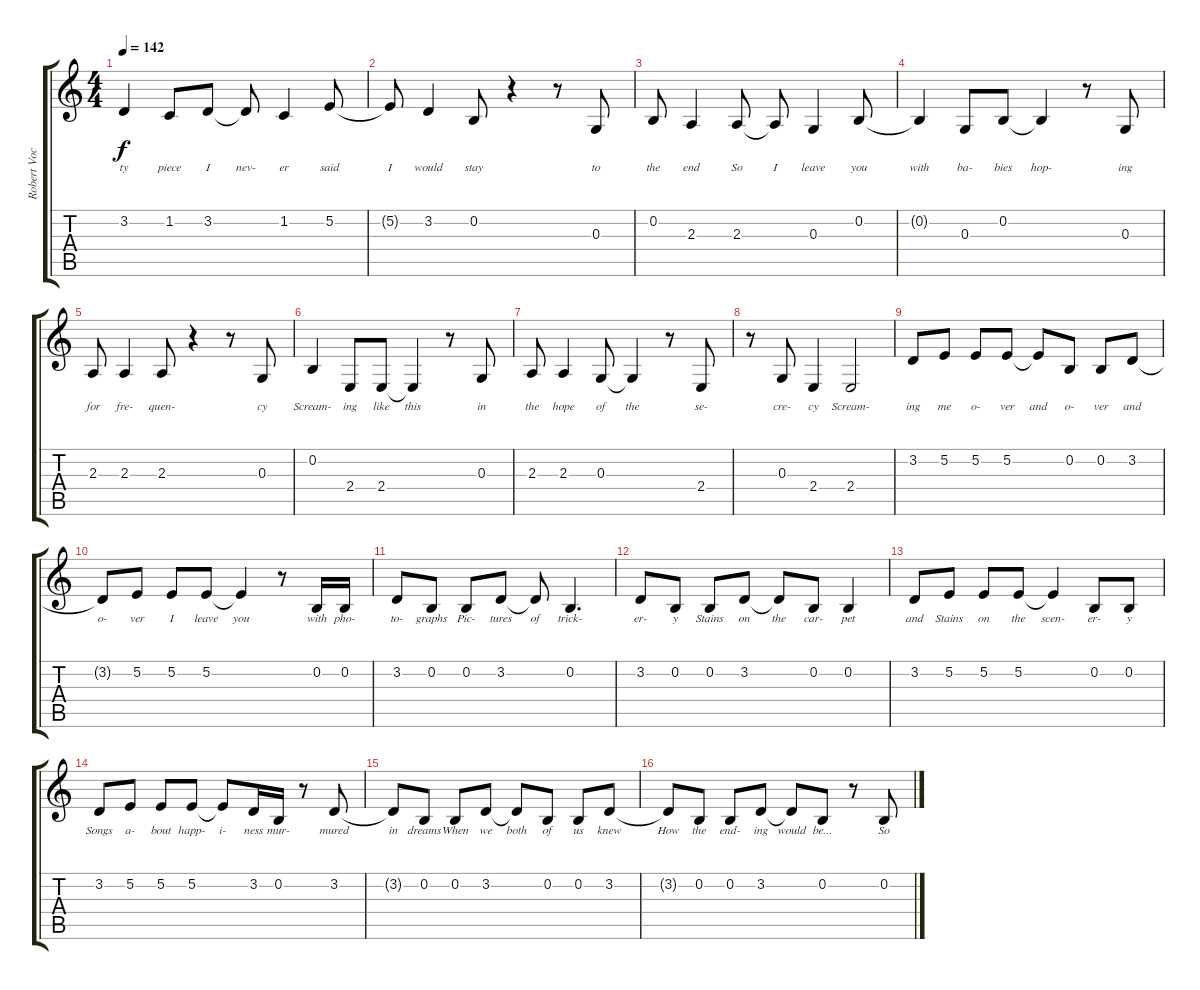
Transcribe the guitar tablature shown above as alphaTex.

\track ("Robert Vocal" "Robert Voc") {instrument lead6voice}
\staff {score tabs}
\tuning (E4 B3 G3 D3 A2 E2) {hide}
\ts (4 4)
\tempo 142
\clef g2
\ks c
3.2.4{lyrics (0 "ty") lyrics (1 "") lyrics (2 "") lyrics (3 "") lyrics (4 "") dy f} 1.2.8{lyrics (0 "piece") lyrics (1 "") lyrics (2 "") lyrics (3 "") lyrics (4 "")} 3.2.8{lyrics (0 "I") lyrics (1 "") lyrics (2 "") lyrics (3 "") lyrics (4 "")} 3.2{t}.8{lyrics (0 "nev-") lyrics (1 "") lyrics (2 "") lyrics (3 "") lyrics (4 "")} 1.2.4{lyrics (0 "er") lyrics (1 "") lyrics (2 "") lyrics (3 "") lyrics (4 "")} 5.2.8{lyrics (0 "said") lyrics (1 "") lyrics (2 "") lyrics (3 "") lyrics (4 "")} |
5.2{t}.8{lyrics (0 "I") lyrics (1 "") lyrics (2 "") lyrics (3 "") lyrics (4 "")} 3.2.4{lyrics (0 "would") lyrics (1 "") lyrics (2 "") lyrics (3 "") lyrics (4 "")} 0.2.8{lyrics (0 "stay") lyrics (1 "") lyrics (2 "") lyrics (3 "") lyrics (4 "")} r.4 r.8 0.3.8{lyrics (0 "to") lyrics (1 "") lyrics (2 "") lyrics (3 "") lyrics (4 "")} |
0.2.8{lyrics (0 "the") lyrics (1 "") lyrics (2 "") lyrics (3 "") lyrics (4 "")} 2.3.4{lyrics (0 "end") lyrics (1 "") lyrics (2 "") lyrics (3 "") lyrics (4 "")} 2.3.8{lyrics (0 "So") lyrics (1 "") lyrics (2 "") lyrics (3 "") lyrics (4 "")} 2.3{t}.8{lyrics (0 "I") lyrics (1 "") lyrics (2 "") lyrics (3 "") lyrics (4 "")} 0.3.4{lyrics (0 "leave") lyrics (1 "") lyrics (2 "") lyrics (3 "") lyrics (4 "")} 0.2.8{lyrics (0 "you") lyrics (1 "") lyrics (2 "") lyrics (3 "") lyrics (4 "")} |
0.2{t}.4{lyrics (0 "with") lyrics (1 "") lyrics (2 "") lyrics (3 "") lyrics (4 "")} 0.3.8{lyrics (0 "ba-") lyrics (1 "") lyrics (2 "") lyrics (3 "") lyrics (4 "")} 0.2.8{lyrics (0 "bies") lyrics (1 "") lyrics (2 "") lyrics (3 "") lyrics (4 "")} 0.2{t}.4{lyrics (0 "hop-") lyrics (1 "") lyrics (2 "") lyrics (3 "") lyrics (4 "")} r.8 0.3.8{lyrics (0 "ing") lyrics (1 "") lyrics (2 "") lyrics (3 "") lyrics (4 "")} |
2.3.8{lyrics (0 "for") lyrics (1 "") lyrics (2 "") lyrics (3 "") lyrics (4 "")} 2.3.4{lyrics (0 "fre-") lyrics (1 "") lyrics (2 "") lyrics (3 "") lyrics (4 "")} 2.3.8{lyrics (0 "quen-") lyrics (1 "") lyrics (2 "") lyrics (3 "") lyrics (4 "")} r.4 r.8 0.3.8{lyrics (0 "cy") lyrics (1 "") lyrics (2 "") lyrics (3 "") lyrics (4 "")} |
0.2.4{lyrics (0 "Scream-") lyrics (1 "") lyrics (2 "") lyrics (3 "") lyrics (4 "")} 2.4.8{lyrics (0 "ing") lyrics (1 "") lyrics (2 "") lyrics (3 "") lyrics (4 "")} 2.4.8{lyrics (0 "like") lyrics (1 "") lyrics (2 "") lyrics (3 "") lyrics (4 "")} 2.4{t}.4{lyrics (0 "this") lyrics (1 "") lyrics (2 "") lyrics (3 "") lyrics (4 "")} r.8 0.3.8{lyrics (0 "in") lyrics (1 "") lyrics (2 "") lyrics (3 "") lyrics (4 "")} |
2.3.8{lyrics (0 "the") lyrics (1 "") lyrics (2 "") lyrics (3 "") lyrics (4 "")} 2.3.4{lyrics (0 "hope") lyrics (1 "") lyrics (2 "") lyrics (3 "") lyrics (4 "")} 0.3.8{lyrics (0 "of") lyrics (1 "") lyrics (2 "") lyrics (3 "") lyrics (4 "")} 0.3{t}.4{lyrics (0 "the") lyrics (1 "") lyrics (2 "") lyrics (3 "") lyrics (4 "")} r.8 2.4.8{lyrics (0 "se-") lyrics (1 "") lyrics (2 "") lyrics (3 "") lyrics (4 "")} |
r.8 0.3.8{lyrics (0 "cre-") lyrics (1 "") lyrics (2 "") lyrics (3 "") lyrics (4 "")} 2.4.4{lyrics (0 "cy") lyrics (1 "") lyrics (2 "") lyrics (3 "") lyrics (4 "")} 2.4.2{lyrics (0 "Scream-") lyrics (1 "") lyrics (2 "") lyrics (3 "") lyrics (4 "")} |
3.2.8{lyrics (0 "ing") lyrics (1 "") lyrics (2 "") lyrics (3 "") lyrics (4 "")} 5.2.8{lyrics (0 "me") lyrics (1 "") lyrics (2 "") lyrics (3 "") lyrics (4 "")} 5.2.8{lyrics (0 "o-") lyrics (1 "") lyrics (2 "") lyrics (3 "") lyrics (4 "")} 5.2.8{lyrics (0 "ver") lyrics (1 "") lyrics (2 "") lyrics (3 "") lyrics (4 "")} 5.2{t}.8{lyrics (0 "and") lyrics (1 "") lyrics (2 "") lyrics (3 "") lyrics (4 "")} 0.2.8{lyrics (0 "o-") lyrics (1 "") lyrics (2 "") lyrics (3 "") lyrics (4 "")} 0.2.8{lyrics (0 "ver") lyrics (1 "") lyrics (2 "") lyrics (3 "") lyrics (4 "")} 3.2.8{lyrics (0 "and") lyrics (1 "") lyrics (2 "") lyrics (3 "") lyrics (4 "")} |
3.2{t}.8{lyrics (0 "o-") lyrics (1 "") lyrics (2 "") lyrics (3 "") lyrics (4 "")} 5.2.8{lyrics (0 "ver") lyrics (1 "") lyrics (2 "") lyrics (3 "") lyrics (4 "")} 5.2.8{lyrics (0 "I") lyrics (1 "") lyrics (2 "") lyrics (3 "") lyrics (4 "")} 5.2.8{lyrics (0 "leave") lyrics (1 "") lyrics (2 "") lyrics (3 "") lyrics (4 "")} 5.2{t}.4{lyrics (0 "you") lyrics (1 "") lyrics (2 "") lyrics (3 "") lyrics (4 "")} r.8 0.2.16{lyrics (0 "with") lyrics (1 "") lyrics (2 "") lyrics (3 "") lyrics (4 "")} 0.2.16{lyrics (0 "pho-") lyrics (1 "") lyrics (2 "") lyrics (3 "") lyrics (4 "")} |
3.2.8{lyrics (0 "to-") lyrics (1 "") lyrics (2 "") lyrics (3 "") lyrics (4 "")} 0.2.8{lyrics (0 "graphs") lyrics (1 "") lyrics (2 "") lyrics (3 "") lyrics (4 "")} 0.2.8{lyrics (0 "Pic-") lyrics (1 "") lyrics (2 "") lyrics (3 "") lyrics (4 "")} 3.2.8{lyrics (0 "tures") lyrics (1 "") lyrics (2 "") lyrics (3 "") lyrics (4 "")} 3.2{t}.8{lyrics (0 "of") lyrics (1 "") lyrics (2 "") lyrics (3 "") lyrics (4 "")} 0.2.4{d lyrics (0 "trick-") lyrics (1 "") lyrics (2 "") lyrics (3 "") lyrics (4 "")} |
3.2.8{lyrics (0 "er-") lyrics (1 "") lyrics (2 "") lyrics (3 "") lyrics (4 "")} 0.2.8{lyrics (0 "y") lyrics (1 "") lyrics (2 "") lyrics (3 "") lyrics (4 "")} 0.2.8{lyrics (0 "Stains") lyrics (1 "") lyrics (2 "") lyrics (3 "") lyrics (4 "")} 3.2.8{lyrics (0 "on") lyrics (1 "") lyrics (2 "") lyrics (3 "") lyrics (4 "")} 3.2{t}.8{lyrics (0 "the") lyrics (1 "") lyrics (2 "") lyrics (3 "") lyrics (4 "")} 0.2.8{lyrics (0 "car-") lyrics (1 "") lyrics (2 "") lyrics (3 "") lyrics (4 "")} 0.2.4{lyrics (0 "pet") lyrics (1 "") lyrics (2 "") lyrics (3 "") lyrics (4 "")} |
3.2.8{lyrics (0 "and") lyrics (1 "") lyrics (2 "") lyrics (3 "") lyrics (4 "")} 5.2.8{lyrics (0 "Stains") lyrics (1 "") lyrics (2 "") lyrics (3 "") lyrics (4 "")} 5.2.8{lyrics (0 "on") lyrics (1 "") lyrics (2 "") lyrics (3 "") lyrics (4 "")} 5.2.8{lyrics (0 "the") lyrics (1 "") lyrics (2 "") lyrics (3 "") lyrics (4 "")} 5.2{t}.4{lyrics (0 "scen-") lyrics (1 "") lyrics (2 "") lyrics (3 "") lyrics (4 "")} 0.2.8{lyrics (0 "er-") lyrics (1 "") lyrics (2 "") lyrics (3 "") lyrics (4 "")} 0.2.8{lyrics (0 "y") lyrics (1 "") lyrics (2 "") lyrics (3 "") lyrics (4 "")} |
3.2.8{lyrics (0 "Songs") lyrics (1 "") lyrics (2 "") lyrics (3 "") lyrics (4 "")} 5.2.8{lyrics (0 "a-") lyrics (1 "") lyrics (2 "") lyrics (3 "") lyrics (4 "")} 5.2.8{lyrics (0 "bout") lyrics (1 "") lyrics (2 "") lyrics (3 "") lyrics (4 "")} 5.2.8{lyrics (0 "happ-") lyrics (1 "") lyrics (2 "") lyrics (3 "") lyrics (4 "")} 5.2{t}.8{lyrics (0 "i-") lyrics (1 "") lyrics (2 "") lyrics (3 "") lyrics (4 "")} 3.2.16{lyrics (0 "ness") lyrics (1 "") lyrics (2 "") lyrics (3 "") lyrics (4 "")} 0.2.16{lyrics (0 "mur-") lyrics (1 "") lyrics (2 "") lyrics (3 "") lyrics (4 "")} r.8 3.2.8{lyrics (0 "mured") lyrics (1 "") lyrics (2 "") lyrics (3 "") lyrics (4 "")} |
3.2{t}.8{lyrics (0 "in") lyrics (1 "") lyrics (2 "") lyrics (3 "") lyrics (4 "")} 0.2.8{lyrics (0 "dreams") lyrics (1 "") lyrics (2 "") lyrics (3 "") lyrics (4 "")} 0.2.8{lyrics (0 "When") lyrics (1 "") lyrics (2 "") lyrics (3 "") lyrics (4 "")} 3.2.8{lyrics (0 "we") lyrics (1 "") lyrics (2 "") lyrics (3 "") lyrics (4 "")} 3.2{t}.8{lyrics (0 "both") lyrics (1 "") lyrics (2 "") lyrics (3 "") lyrics (4 "")} 0.2.8{lyrics (0 "of") lyrics (1 "") lyrics (2 "") lyrics (3 "") lyrics (4 "")} 0.2.8{lyrics (0 "us") lyrics (1 "") lyrics (2 "") lyrics (3 "") lyrics (4 "")} 3.2.8{lyrics (0 "knew") lyrics (1 "") lyrics (2 "") lyrics (3 "") lyrics (4 "")} |
3.2{t}.8{lyrics (0 "How") lyrics (1 "") lyrics (2 "") lyrics (3 "") lyrics (4 "")} 0.2.8{lyrics (0 "the") lyrics (1 "") lyrics (2 "") lyrics (3 "") lyrics (4 "")} 0.2.8{lyrics (0 "end-") lyrics (1 "") lyrics (2 "") lyrics (3 "") lyrics (4 "")} 3.2.8{lyrics (0 "ing") lyrics (1 "") lyrics (2 "") lyrics (3 "") lyrics (4 "")} 3.2{t}.8{lyrics (0 "would") lyrics (1 "") lyrics (2 "") lyrics (3 "") lyrics (4 "")} 0.2.8{lyrics (0 "be...") lyrics (1 "") lyrics (2 "") lyrics (3 "") lyrics (4 "")} r.8 0.2.8{lyrics (0 "So") lyrics (1 "") lyrics (2 "") lyrics (3 "") lyrics (4 "")}
